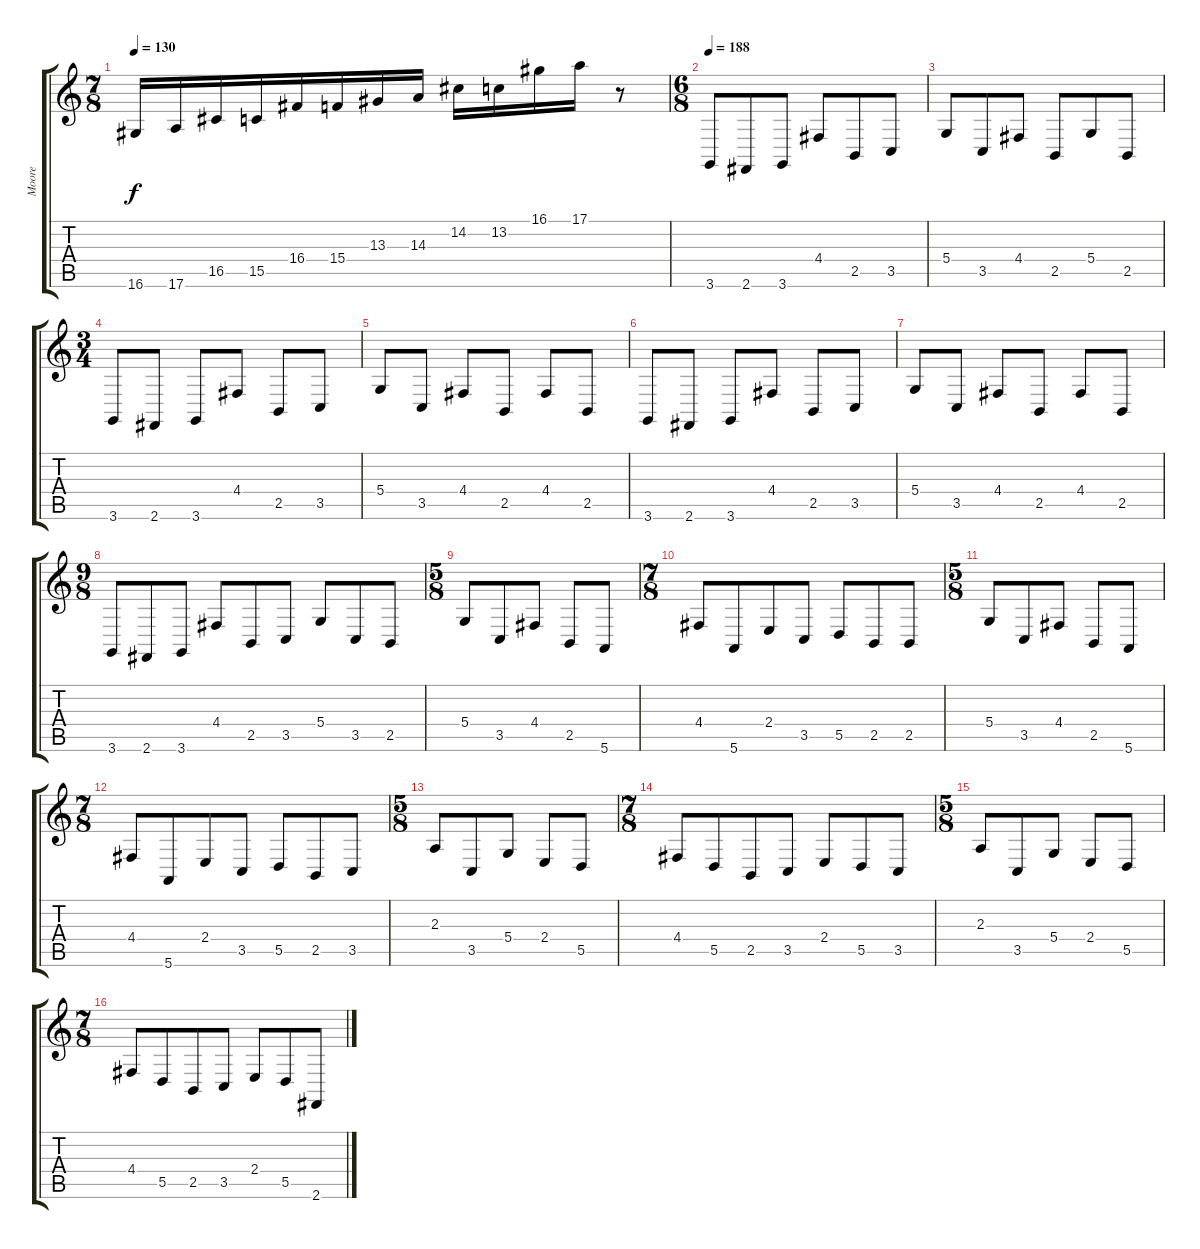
\track ("Moore" "Moore") {instrument rockorgan}
\staff {score tabs}
\tuning (E4 B3 G3 D3 A2 E2) {hide}
\ts (7 8)
\tempo 130
\clef g2
\ks c
16.6.16{dy f} 17.6.16 16.5.16 15.5.16 16.4.16 15.4.16 13.3.16 14.3.16 14.2.16 13.2.16 16.1.16 17.1.16 r.8 |
\ts (6 8)
\tempo 188
3.6.8{instrument lead1square} 2.6.8 3.6.8 4.4.8 2.5.8 3.5.8 |
5.4.8 3.5.8 4.4.8 2.5.8 5.4.8 2.5.8 |
\ts (3 4)
3.6.8 2.6.8 3.6.8 4.4.8 2.5.8 3.5.8 |
5.4.8 3.5.8 4.4.8 2.5.8 4.4.8 2.5.8 |
3.6.8 2.6.8 3.6.8 4.4.8 2.5.8 3.5.8 |
5.4.8 3.5.8 4.4.8 2.5.8 4.4.8 2.5.8 |
\ts (9 8)
3.6.8 2.6.8 3.6.8 4.4.8 2.5.8 3.5.8 5.4.8 3.5.8 2.5.8 |
\ts (5 8)
5.4.8 3.5.8 4.4.8 2.5.8 5.6.8 |
\ts (7 8)
4.4.8 5.6.8 2.4.8 3.5.8 5.5.8 2.5.8 2.5.8 |
\ts (5 8)
5.4.8 3.5.8 4.4.8 2.5.8 5.6.8 |
\ts (7 8)
4.4.8 5.6.8 2.4.8 3.5.8 5.5.8 2.5.8 3.5.8 |
\ts (5 8)
2.3.8 3.5.8 5.4.8 2.4.8 5.5.8 |
\ts (7 8)
4.4.8 5.5.8 2.5.8 3.5.8 2.4.8 5.5.8 3.5.8 |
\ts (5 8)
2.3.8 3.5.8 5.4.8 2.4.8 5.5.8 |
\ts (7 8)
4.4.8 5.5.8 2.5.8 3.5.8 2.4.8 5.5.8 2.6.8
